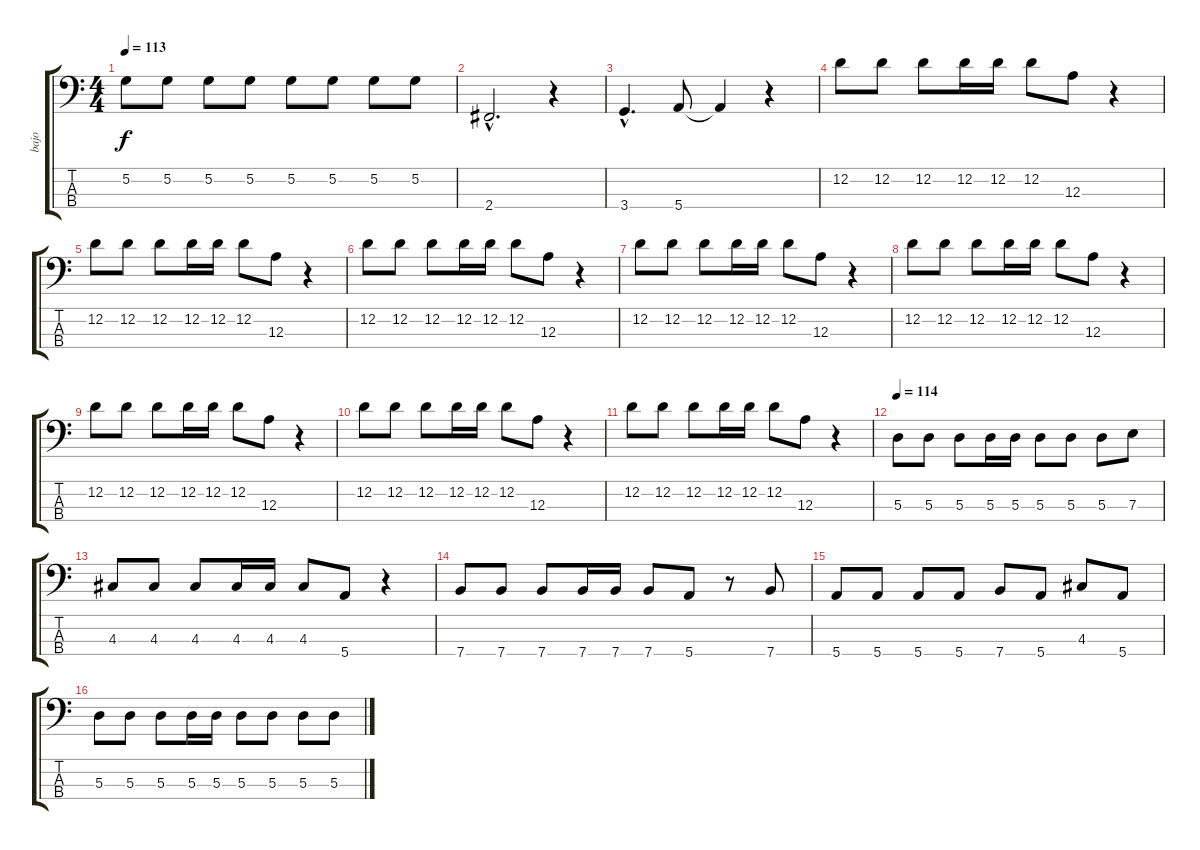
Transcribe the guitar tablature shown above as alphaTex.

\track ("bajo" "bajo") {instrument electricbassfinger}
\staff {score tabs}
\tuning (G2 D2 A1 E1) {hide}
\ts (4 4)
\tempo 113
\clef f4
\ks c
5.2.8{dy f} 5.2.8 5.2.8 5.2.8 5.2.8 5.2.8 5.2.8 5.2.8 |
2.4{hac}.2{d} r.4 |
3.4{hac}.4{d} 5.4.8 5.4{t}.4 r.4 |
12.2.8 12.2.8 12.2.8 12.2.16 12.2.16 12.2.8 12.3.8 r.4 |
12.2.8 12.2.8 12.2.8 12.2.16 12.2.16 12.2.8 12.3.8 r.4 |
12.2.8 12.2.8 12.2.8 12.2.16 12.2.16 12.2.8 12.3.8 r.4 |
12.2.8 12.2.8 12.2.8 12.2.16 12.2.16 12.2.8 12.3.8 r.4 |
12.2.8 12.2.8 12.2.8 12.2.16 12.2.16 12.2.8 12.3.8 r.4 |
12.2.8 12.2.8 12.2.8 12.2.16 12.2.16 12.2.8 12.3.8 r.4 |
12.2.8 12.2.8 12.2.8 12.2.16 12.2.16 12.2.8 12.3.8 r.4 |
12.2.8 12.2.8 12.2.8 12.2.16 12.2.16 12.2.8 12.3.8 r.4 |
\tempo 114
5.3.8 5.3.8 5.3.8 5.3.16 5.3.16 5.3.8 5.3.8 5.3.8 7.3.8 |
4.3.8 4.3.8 4.3.8 4.3.16 4.3.16 4.3.8 5.4.8 r.4 |
7.4.8 7.4.8 7.4.8 7.4.16 7.4.16 7.4.8 5.4.8 r.8 7.4.8 |
5.4.8 5.4.8 5.4.8 5.4.8 7.4.8 5.4.8 4.3.8 5.4.8 |
5.3.8 5.3.8 5.3.8 5.3.16 5.3.16 5.3.8 5.3.8 5.3.8 5.3.8
